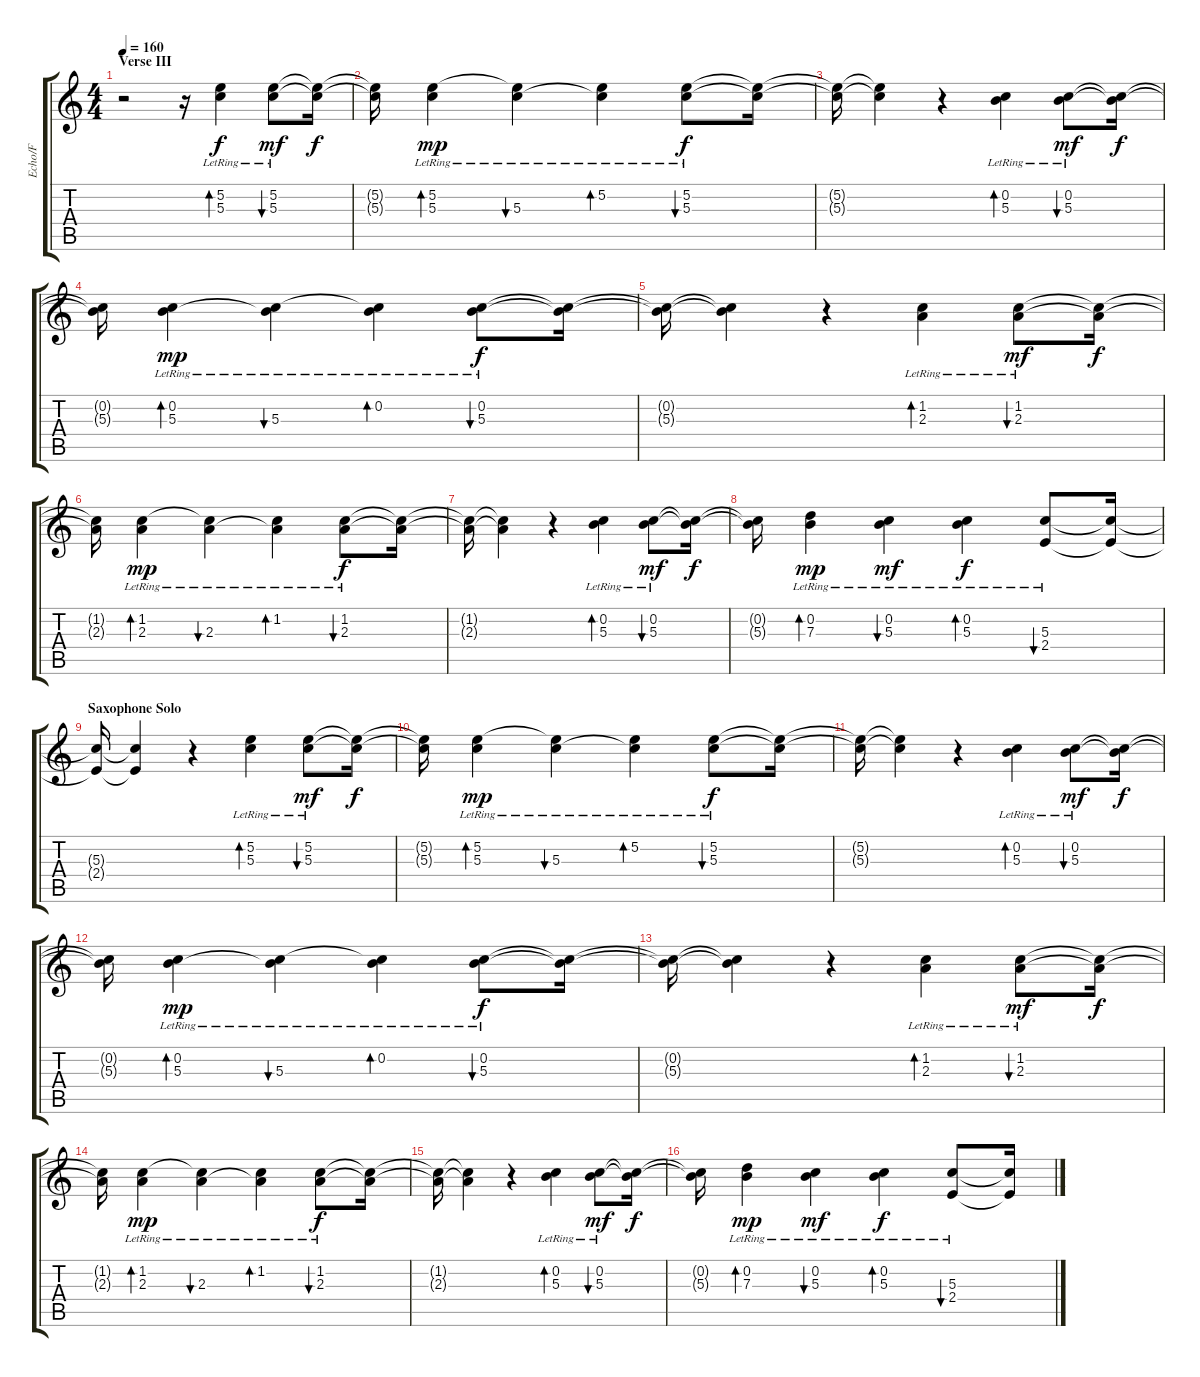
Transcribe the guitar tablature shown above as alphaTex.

\track ("    Echo/Flanger" "    Echo/F") {instrument electricguitarjazz}
\staff {score tabs}
\tuning (E4 B3 G3 D3 A2 E2) {hide}
\ts (4 4)
\section ("" "Verse III")
\tempo 160
\clef g2
\ks c
r.2{dy f volume 6} r.16 (5.2{lr} 5.3{lr}).4{bd 120} (5.2{lr} 5.3{lr}).8{bu 120 dy mf} (5.2{t} 5.3{t}).16{dy f} |
(5.2{t} 5.3{t}).16 (5.2{lr} 5.3{lr}).4{bd 120 dy mp} (5.2{t} 5.3{lr}).4{bu 120} (5.2{lr} 5.3{t}).4{bd 120} (5.2{lr} 5.3{lr}).8{bu 120 dy f} (5.2{t} 5.3{t}).16 |
(5.2{t} 5.3{t}).16 (5.2{t} 5.3{t}).4 r.4 (0.2{lr} 5.3{lr}).4{bd 120} (0.2{lr} 5.3{lr}).8{bu 120 dy mf} (0.2{t} 5.3{t}).16{dy f} |
(0.2{t} 5.3{t}).16 (0.2{lr} 5.3{lr}).4{bd 120 dy mp} (0.2{t} 5.3{lr}).4{bu 120} (0.2{lr} 5.3{t}).4{bd 120} (0.2{lr} 5.3{lr}).8{bu 120 dy f} (0.2{t} 5.3{t}).16 |
(0.2{t} 5.3{t}).16 (0.2{t} 5.3{t}).4 r.4 (1.2{lr} 2.3{lr}).4{bd 120} (1.2{lr} 2.3{lr}).8{bu 120 dy mf} (1.2{t} 2.3{t}).16{dy f} |
(1.2{t} 2.3{t}).16 (1.2{lr} 2.3{lr}).4{bd 120 dy mp} (1.2{t} 2.3{lr}).4{bu 120} (1.2{lr} 2.3{t}).4{bd 120} (1.2{lr} 2.3{lr}).8{bu 120 dy f} (1.2{t} 2.3{t}).16 |
(1.2{t} 2.3{t}).16 (1.2{t} 2.3{t}).4 r.4 (0.2{lr} 5.3{lr}).4{bd 120} (0.2{lr} 5.3{lr}).8{bu 120 dy mf} (0.2{t} 5.3{t}).16{dy f} |
(0.2{t} 5.3{t}).16 (0.2{lr} 7.3{lr}).4{bd 120 dy mp} (0.2{lr} 5.3{lr}).4{bu 120 dy mf} (0.2{lr} 5.3{lr}).4{bd 120 dy f} (5.3{lr} 2.4).8{bu 120} (5.3{t} 2.4{t}).16 |
\section ("" "Saxophone Solo")
(5.3{t} 2.4{t}).16 (5.3{t} 2.4{t}).4 r.4 (5.2{lr} 5.3{lr}).4{bd 120} (5.2{lr} 5.3{lr}).8{bu 120 dy mf} (5.2{t} 5.3{t}).16{dy f} |
(5.2{t} 5.3{t}).16 (5.2{lr} 5.3{lr}).4{bd 120 dy mp} (5.2{t} 5.3{lr}).4{bu 120} (5.2{lr} 5.3{t}).4{bd 120} (5.2{lr} 5.3{lr}).8{bu 120 dy f} (5.2{t} 5.3{t}).16 |
(5.2{t} 5.3{t}).16 (5.2{t} 5.3{t}).4 r.4 (0.2{lr} 5.3{lr}).4{bd 120} (0.2{lr} 5.3{lr}).8{bu 120 dy mf} (0.2{t} 5.3{t}).16{dy f} |
(0.2{t} 5.3{t}).16 (0.2{lr} 5.3{lr}).4{bd 120 dy mp} (0.2{t} 5.3{lr}).4{bu 120} (0.2{lr} 5.3{t}).4{bd 120} (0.2{lr} 5.3{lr}).8{bu 120 dy f} (0.2{t} 5.3{t}).16 |
(0.2{t} 5.3{t}).16 (0.2{t} 5.3{t}).4 r.4 (1.2{lr} 2.3{lr}).4{bd 120} (1.2{lr} 2.3{lr}).8{bu 120 dy mf} (1.2{t} 2.3{t}).16{dy f} |
(1.2{t} 2.3{t}).16 (1.2{lr} 2.3{lr}).4{bd 120 dy mp} (1.2{t} 2.3{lr}).4{bu 120} (1.2{lr} 2.3{t}).4{bd 120} (1.2{lr} 2.3{lr}).8{bu 120 dy f} (1.2{t} 2.3{t}).16 |
(1.2{t} 2.3{t}).16 (1.2{t} 2.3{t}).4 r.4 (0.2{lr} 5.3{lr}).4{bd 120} (0.2{lr} 5.3{lr}).8{bu 120 dy mf} (0.2{t} 5.3{t}).16{dy f} |
(0.2{t} 5.3{t}).16 (0.2{lr} 7.3{lr}).4{bd 120 dy mp} (0.2{lr} 5.3{lr}).4{bu 120 dy mf} (0.2{lr} 5.3{lr}).4{bd 120 dy f} (5.3{lr} 2.4).8{bu 120} (5.3{t} 2.4{t}).16
